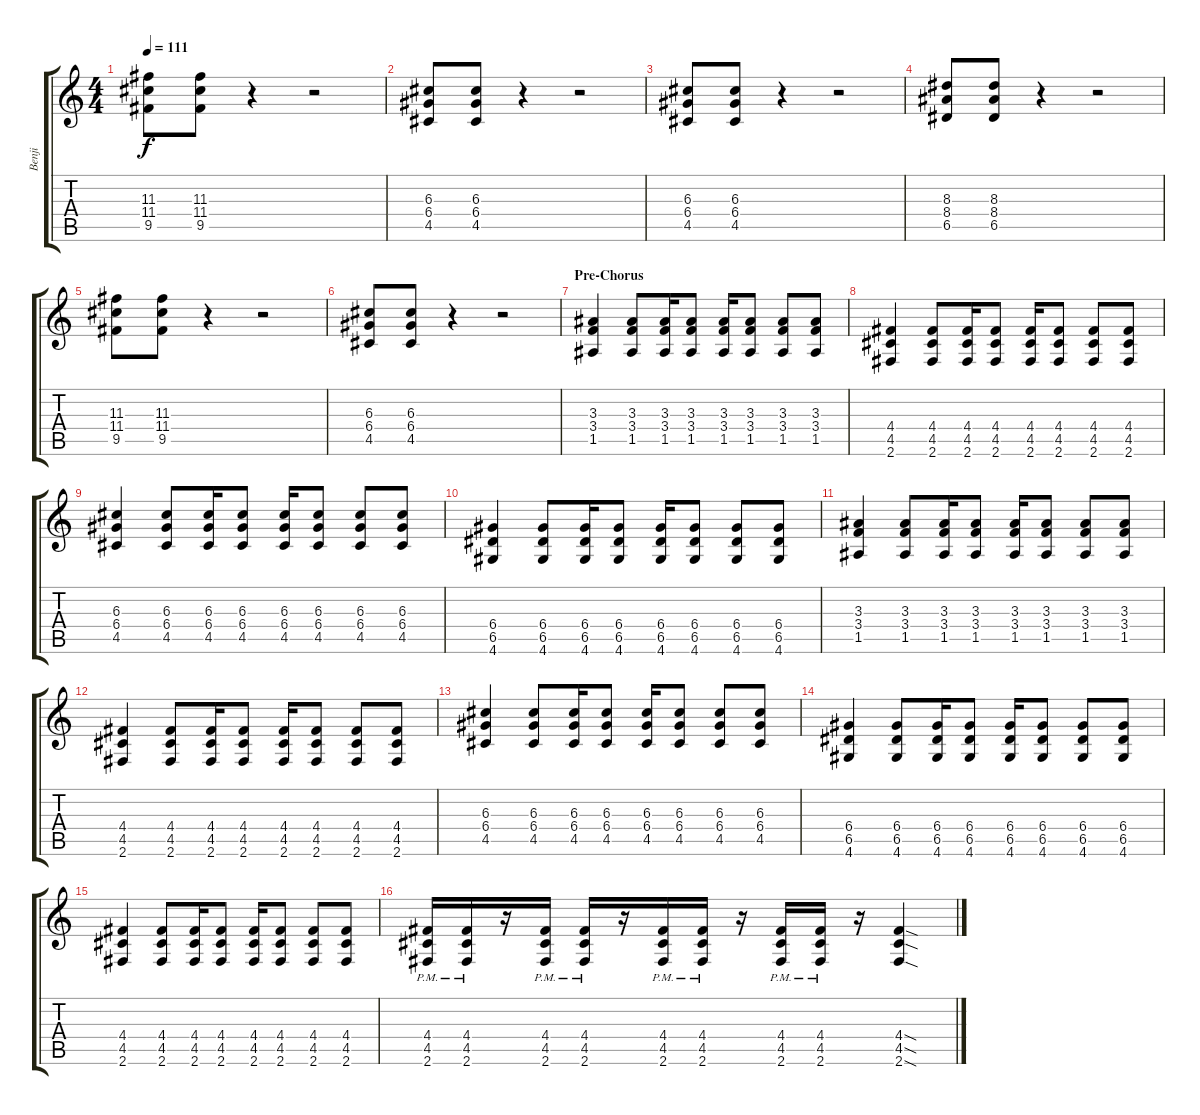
\track ("Benji" "Benji") {instrument overdrivenguitar}
\staff {score tabs}
\tuning (E4 B3 G3 D3 A2 E2) {hide}
\ts (4 4)
\tempo 111
\clef g2
\ks c
(11.3 11.4 9.5).8{dy f} (11.3 11.4 9.5).8 r.4 r.2 |
(6.3 6.4 4.5).8 (6.3 6.4 4.5).8 r.4 r.2 |
(6.3 6.4 4.5).8 (6.3 6.4 4.5).8 r.4 r.2 |
(8.3 8.4 6.5).8 (8.3 8.4 6.5).8 r.4 r.2 |
(11.3 11.4 9.5).8 (11.3 11.4 9.5).8 r.4 r.2 |
(6.3 6.4 4.5).8 (6.3 6.4 4.5).8 r.4 r.2 |
\section ("" "Pre-Chorus")
(3.3 3.4 1.5).4 (3.3 3.4 1.5).8 (3.3 3.4 1.5).16 (3.3 3.4 1.5).8 (3.3 3.4 1.5).16 (3.3 3.4 1.5).8 (3.3 3.4 1.5).8 (3.3 3.4 1.5).8 |
(4.4 4.5 2.6).4 (4.4 4.5 2.6).8 (4.4 4.5 2.6).16 (4.4 4.5 2.6).8 (4.4 4.5 2.6).16 (4.4 4.5 2.6).8 (4.4 4.5 2.6).8 (4.4 4.5 2.6).8 |
(6.3 6.4 4.5).4 (6.3 6.4 4.5).8 (6.3 6.4 4.5).16 (6.3 6.4 4.5).8 (6.3 6.4 4.5).16 (6.3 6.4 4.5).8 (6.3 6.4 4.5).8 (6.3 6.4 4.5).8 |
(6.4 6.5 4.6).4{volume 10} (6.4 6.5 4.6).8 (6.4 6.5 4.6).16 (6.4 6.5 4.6).8 (6.4 6.5 4.6).16 (6.4 6.5 4.6).8 (6.4 6.5 4.6).8 (6.4 6.5 4.6).8 |
(3.3 3.4 1.5).4{volume 13} (3.3 3.4 1.5).8 (3.3 3.4 1.5).16 (3.3 3.4 1.5).8 (3.3 3.4 1.5).16 (3.3 3.4 1.5).8 (3.3 3.4 1.5).8 (3.3 3.4 1.5).8 |
(4.4 4.5 2.6).4 (4.4 4.5 2.6).8 (4.4 4.5 2.6).16 (4.4 4.5 2.6).8 (4.4 4.5 2.6).16 (4.4 4.5 2.6).8 (4.4 4.5 2.6).8 (4.4 4.5 2.6).8 |
(6.3 6.4 4.5).4 (6.3 6.4 4.5).8 (6.3 6.4 4.5).16 (6.3 6.4 4.5).8 (6.3 6.4 4.5).16 (6.3 6.4 4.5).8 (6.3 6.4 4.5).8 (6.3 6.4 4.5).8 |
(6.4 6.5 4.6).4{volume 10} (6.4 6.5 4.6).8 (6.4 6.5 4.6).16 (6.4 6.5 4.6).8 (6.4 6.5 4.6).16 (6.4 6.5 4.6).8 (6.4 6.5 4.6).8 (6.4 6.5 4.6).8 |
(4.4 4.5 2.6).4{volume 13} (4.4 4.5 2.6).8 (4.4 4.5 2.6).16 (4.4 4.5 2.6).8 (4.4 4.5 2.6).16 (4.4 4.5 2.6).8 (4.4 4.5 2.6).8 (4.4 4.5 2.6).8 |
(4.4{pm} 4.5 2.6).16 (4.4{pm} 4.5 2.6).16 r.16 (4.4{pm} 4.5 2.6).16 (4.4{pm} 4.5 2.6).16 r.16 (4.4{pm} 4.5 2.6).16 (4.4{pm} 4.5 2.6).16 r.16 (4.4{pm} 4.5 2.6).16 (4.4{pm} 4.5 2.6).16 r.16 (4.4{sod} 4.5{sod} 2.6{sod}).4
